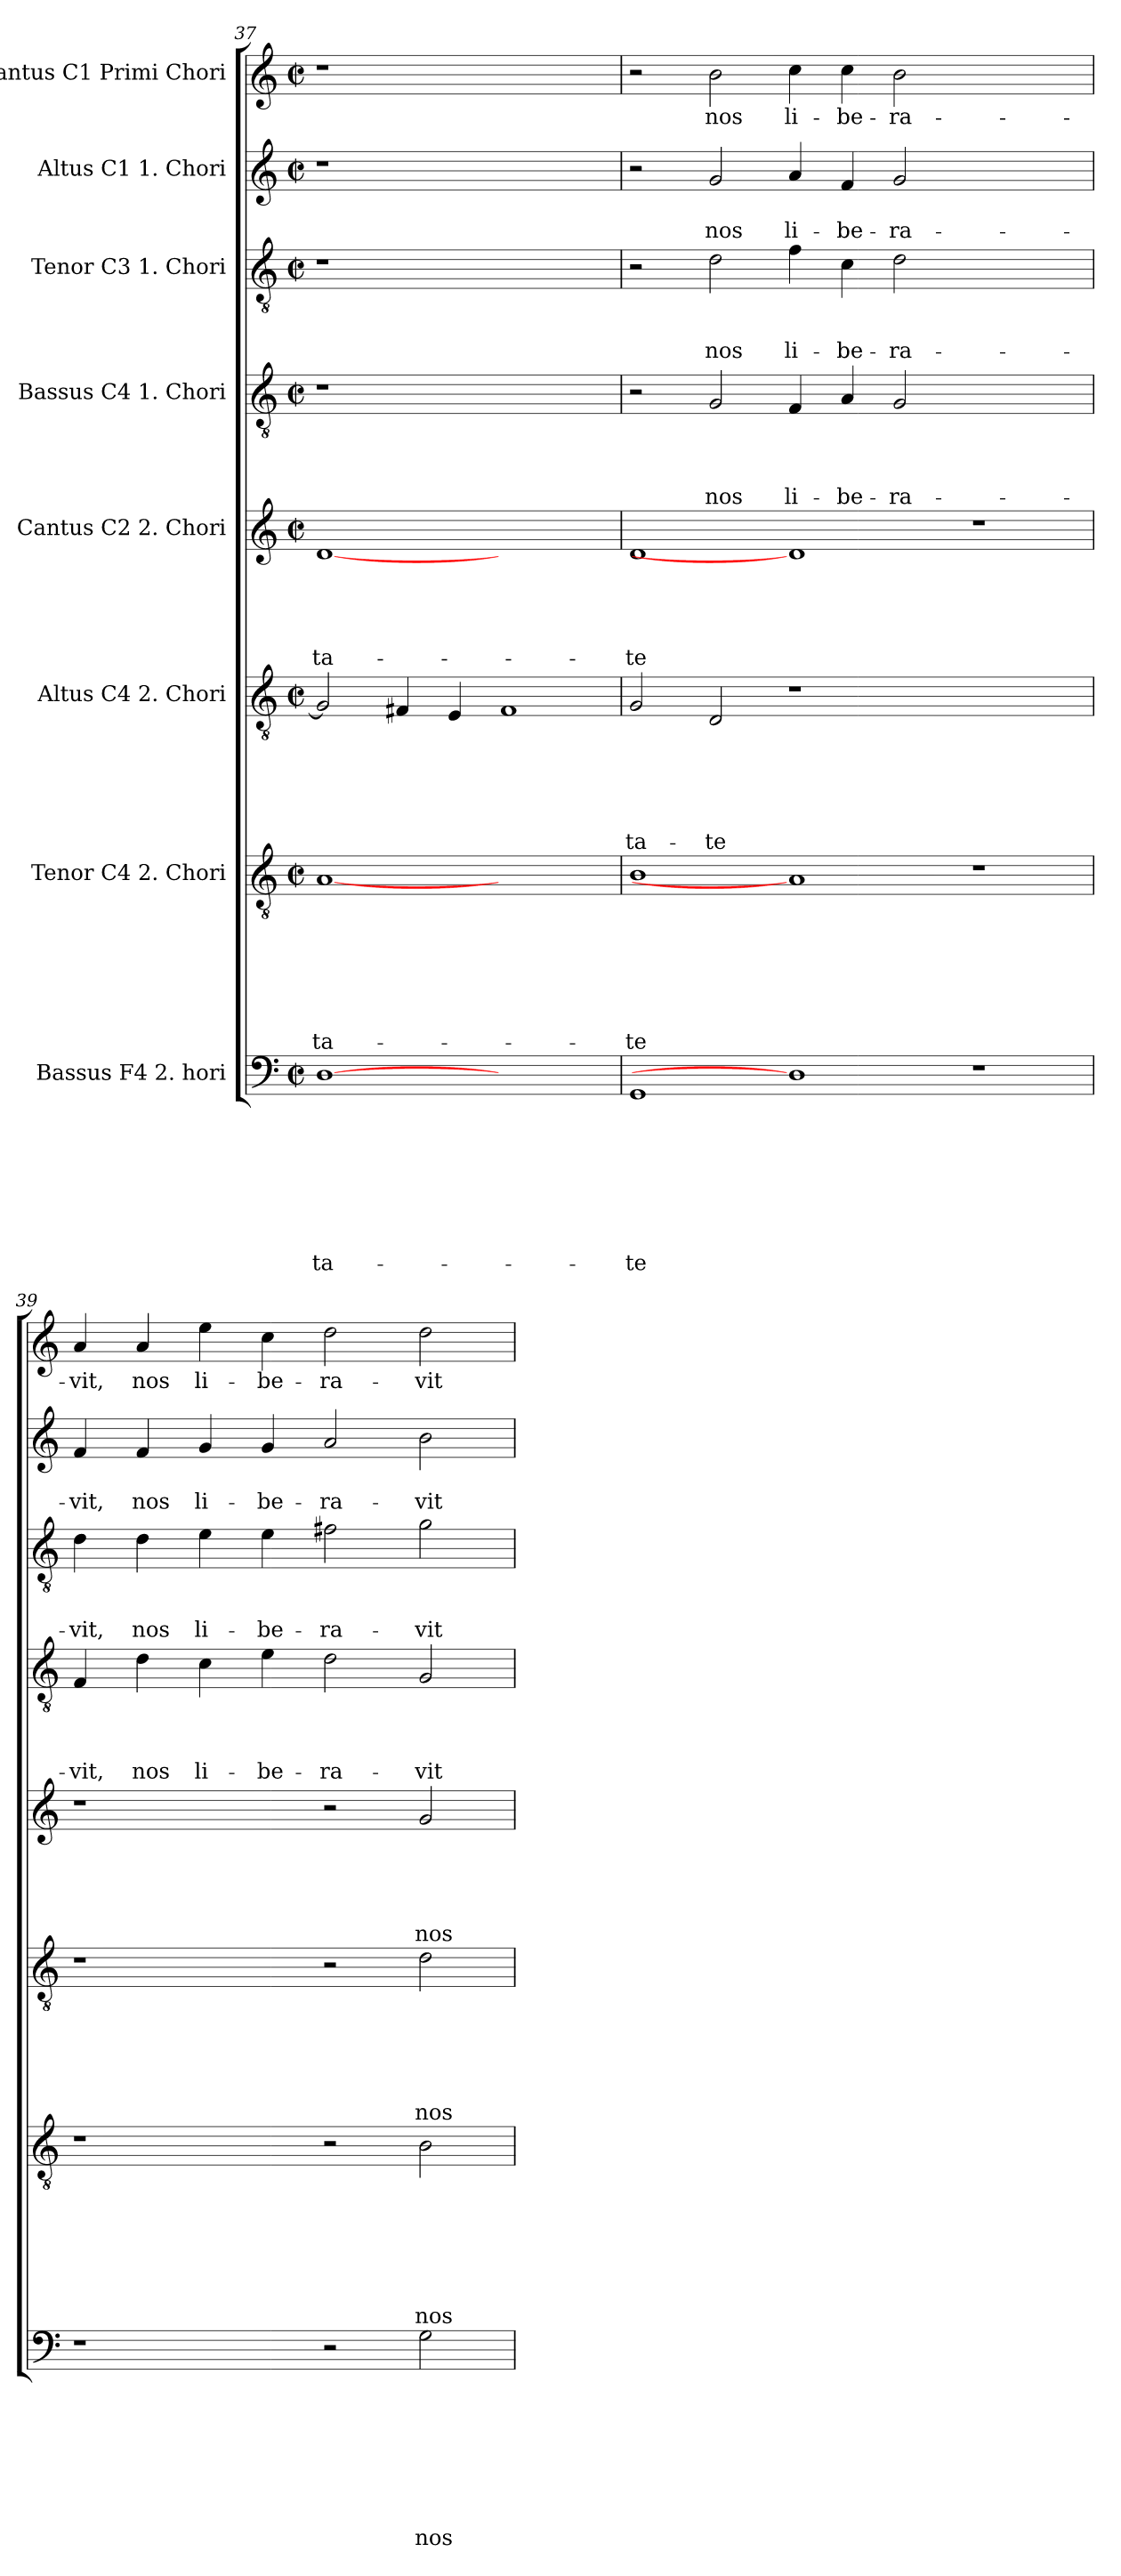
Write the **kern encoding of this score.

**kern	**text	**text	**text	**text	**text	**text	**text	**text	**kern	**text	**text	**text	**text	**text	**text	**text	**kern	**text	**text	**text	**text	**text	**text	**kern	**text	**text	**text	**text	**text	**kern	**text	**text	**text	**text	**kern	**text	**text	**text	**kern	**text	**text	**kern	**text
*part8	*part8	*part8	*part8	*part8	*part8	*part8	*part8	*part8	*part7	*part7	*part7	*part7	*part7	*part7	*part7	*part7	*part6	*part6	*part6	*part6	*part6	*part6	*part6	*part5	*part5	*part5	*part5	*part5	*part5	*part4	*part4	*part4	*part4	*part4	*part3	*part3	*part3	*part3	*part2	*part2	*part2	*part1	*part1
*staff8	*staff8	*staff8	*staff8	*staff8	*staff8	*staff8	*staff8	*staff8	*staff7	*staff7	*staff7	*staff7	*staff7	*staff7	*staff7	*staff7	*staff6	*staff6	*staff6	*staff6	*staff6	*staff6	*staff6	*staff5	*staff5	*staff5	*staff5	*staff5	*staff5	*staff4	*staff4	*staff4	*staff4	*staff4	*staff3	*staff3	*staff3	*staff3	*staff2	*staff2	*staff2	*staff1	*staff1
*I"Bassus F4 2. hori	*	*	*	*	*	*	*	*	*I"Tenor C4 2. Chori	*	*	*	*	*	*	*	*I"Altus C4 2. Chori	*	*	*	*	*	*	*I"Cantus C2 2. Chori	*	*	*	*	*	*I"Bassus C4 1. Chori	*	*	*	*	*I"Tenor C3 1. Chori	*	*	*	*I"Altus C1 1. Chori	*	*	*I"Cantus C1 Primi Chori	*
*clefF4	*	*	*	*	*	*	*	*	*clefGv2	*	*	*	*	*	*	*	*clefGv2	*	*	*	*	*	*	*clefG2	*	*	*	*	*	*clefGv2	*	*	*	*	*clefGv2	*	*	*	*clefG2	*	*	*clefG2	*
*k[]	*	*	*	*	*	*	*	*	*k[]	*	*	*	*	*	*	*	*k[]	*	*	*	*	*	*	*k[]	*	*	*	*	*	*k[]	*	*	*	*	*k[]	*	*	*	*k[]	*	*	*k[]	*
*C:	*	*	*	*	*	*	*	*	*C:	*	*	*	*	*	*	*	*C:	*	*	*	*	*	*	*C:	*	*	*	*	*	*C:	*	*	*	*	*C:	*	*	*	*C:	*	*	*C:	*
*M2/2	*	*	*	*	*	*	*	*	*M2/2	*	*	*	*	*	*	*	*M2/2	*	*	*	*	*	*	*M2/2	*	*	*	*	*	*M2/2	*	*	*	*	*M2/2	*	*	*	*M2/2	*	*	*M2/2	*
*met(c|)	*	*	*	*	*	*	*	*	*met(c|)	*	*	*	*	*	*	*	*met(c|)	*	*	*	*	*	*	*met(c|)	*	*	*	*	*	*met(c|)	*	*	*	*	*met(c|)	*	*	*	*met(c|)	*	*	*met(c|)	*
=37	=37	=37	=37	=37	=37	=37	=37	=37	=37	=37	=37	=37	=37	=37	=37	=37	=37	=37	=37	=37	=37	=37	=37	=37	=37	=37	=37	=37	=37	=37	=37	=37	=37	=37	=37	=37	=37	=37	=37	=37	=37	=37	=37
[1D	.	.	.	.	.	.	.	-ta-	[1A	.	.	.	.	.	.	-ta-	2G/]	.	.	.	.	.	.	[1d	.	.	.	.	-ta-	1r	.	.	.	.	1r	.	.	.	1r	.	.	1r	.
.	.	.	.	.	.	.	.	.	.	.	.	.	.	.	.	.	4F#X/	.	.	.	.	.	.	.	.	.	.	.	.	.	.	.	.	.	.	.	.	.	.	.	.	.	.
.	.	.	.	.	.	.	.	.	.	.	.	.	.	.	.	.	4E/	.	.	.	.	.	.	.	.	.	.	.	.	.	.	.	.	.	.	.	.	.	.	.	.	.	.
1ryy	.	.	.	.	.	.	.	.	1ryy	.	.	.	.	.	.	.	1F#	.	.	.	.	.	.	1ryy	.	.	.	.	.	1ryy	.	.	.	.	1ryy	.	.	.	1ryy	.	.	1ryy	.
=38	=38	=38	=38	=38	=38	=38	=38	=38	=38	=38	=38	=38	=38	=38	=38	=38	=38	=38	=38	=38	=38	=38	=38	=38	=38	=38	=38	=38	=38	=38	=38	=38	=38	=38	=38	=38	=38	=38	=38	=38	=38	=38	=38
1GG	.	.	.	.	.	.	.	-te	1B	.	.	.	.	.	.	-te	2G/	.	.	.	.	.	-ta-	1d	.	.	.	.	-te	2r	.	.	.	.	2r	.	.	.	2r	.	.	2r	.
.	.	.	.	.	.	.	.	.	.	.	.	.	.	.	.	.	2D/	.	.	.	.	.	-te	.	.	.	.	.	.	2G/	.	.	.	nos	2d\	.	.	nos	2g/	.	nos	2b\	nos
1D]	.	.	.	.	.	.	.	.	1A]	.	.	.	.	.	.	.	1r	.	.	.	.	.	.	1d]	.	.	.	.	.	4F/	.	.	.	li-	4f\	.	.	li-	4a/	.	li-	4cc\	li-
.	.	.	.	.	.	.	.	.	.	.	.	.	.	.	.	.	.	.	.	.	.	.	.	.	.	.	.	.	.	4A/	.	.	.	-be-	4c\	.	.	-be-	4f/	.	-be-	4cc\	-be-
.	.	.	.	.	.	.	.	.	.	.	.	.	.	.	.	.	.	.	.	.	.	.	.	.	.	.	.	.	.	2G/	.	.	.	-ra-	2d\	.	.	-ra-	2g/	.	-ra-	2b\	-ra-
1r	.	.	.	.	.	.	.	.	1r	.	.	.	.	.	.	.	1ryy	.	.	.	.	.	.	1r	.	.	.	.	.	1ryy	.	.	.	.	1ryy	.	.	.	1ryy	.	.	1ryy	.
=39	=39	=39	=39	=39	=39	=39	=39	=39	=39	=39	=39	=39	=39	=39	=39	=39	=39	=39	=39	=39	=39	=39	=39	=39	=39	=39	=39	=39	=39	=39	=39	=39	=39	=39	=39	=39	=39	=39	=39	=39	=39	=39	=39
1r	.	.	.	.	.	.	.	.	1r	.	.	.	.	.	.	.	1r	.	.	.	.	.	.	1r	.	.	.	.	.	4F/	.	.	.	-vit,	4d\	.	.	-vit,	4f/	.	-vit,	4a/	-vit,
.	.	.	.	.	.	.	.	.	.	.	.	.	.	.	.	.	.	.	.	.	.	.	.	.	.	.	.	.	.	4d\	.	.	.	nos	4d\	.	.	nos	4f/	.	nos	4a/	nos
.	.	.	.	.	.	.	.	.	.	.	.	.	.	.	.	.	.	.	.	.	.	.	.	.	.	.	.	.	.	4c\	.	.	.	li-	4e\	.	.	li-	4g/	.	li-	4ee\	li-
.	.	.	.	.	.	.	.	.	.	.	.	.	.	.	.	.	.	.	.	.	.	.	.	.	.	.	.	.	.	4e\	.	.	.	-be-	4e\	.	.	-be-	4g/	.	-be-	4cc\	-be-
2r	.	.	.	.	.	.	.	.	2r	.	.	.	.	.	.	.	2r	.	.	.	.	.	.	2r	.	.	.	.	.	2d\	.	.	.	-ra-	2f#X\	.	.	-ra-	2a/	.	-ra-	2dd\	-ra-
2G\	.	.	.	.	.	.	.	nos	2B\	.	.	.	.	.	.	nos	2d\	.	.	.	.	.	nos	2g/	.	.	.	.	nos	2G/	.	.	.	-vit	2g\	.	.	-vit	2b\	.	-vit	2dd\	-vit
=	=	=	=	=	=	=	=	=	=	=	=	=	=	=	=	=	=	=	=	=	=	=	=	=	=	=	=	=	=	=	=	=	=	=	=	=	=	=	=	=	=	=	=
*-	*-	*-	*-	*-	*-	*-	*-	*-	*-	*-	*-	*-	*-	*-	*-	*-	*-	*-	*-	*-	*-	*-	*-	*-	*-	*-	*-	*-	*-	*-	*-	*-	*-	*-	*-	*-	*-	*-	*-	*-	*-	*-	*-
